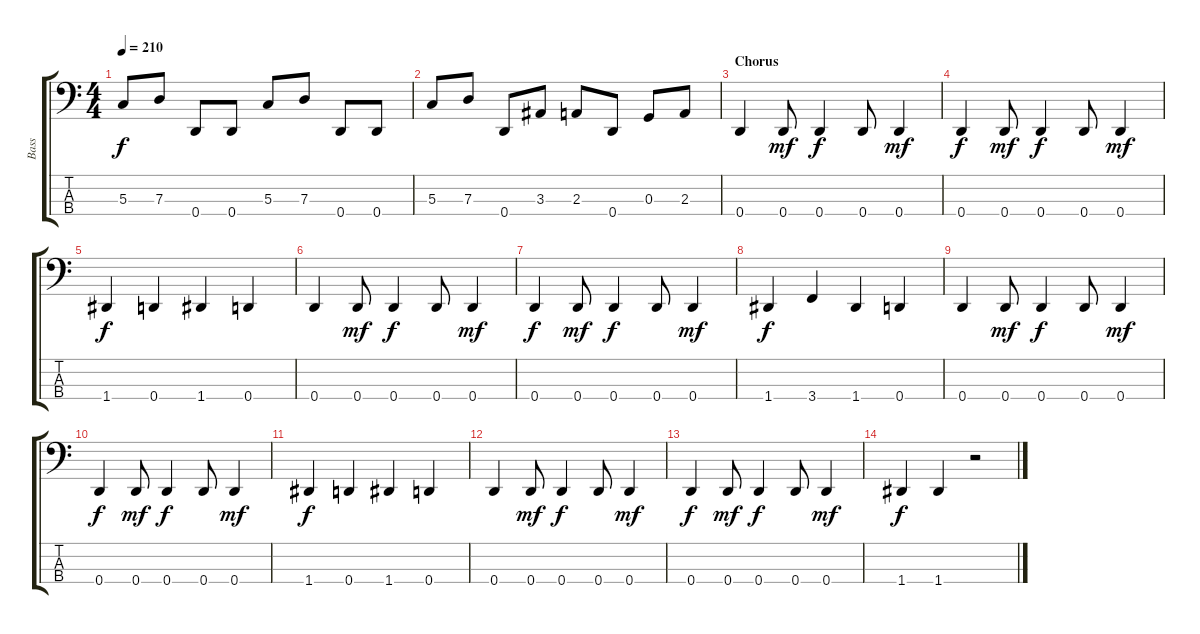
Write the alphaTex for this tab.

\track ("Bass" "Bass") {instrument electricbasspick}
\staff {score tabs}
\tuning (F2 C2 G1 D1) {hide}
\ts (4 4)
\tempo 210
\clef f4
\ks c
5.3.8{dy f} 7.3.8 0.4.8 0.4.8 5.3.8 7.3.8 0.4.8 0.4.8 |
5.3.8 7.3.8 0.4.8 3.3.8 2.3.8 0.4.8 0.3.8 2.3.8 |
\section ("" "Chorus")
0.4.4 0.4.8{dy mf} 0.4.4{dy f} 0.4.8 0.4.4{dy mf} |
0.4.4{dy f} 0.4.8{dy mf} 0.4.4{dy f} 0.4.8 0.4.4{dy mf} |
1.4.4{dy f} 0.4.4 1.4.4 0.4.4 |
0.4.4 0.4.8{dy mf} 0.4.4{dy f} 0.4.8 0.4.4{dy mf} |
0.4.4{dy f} 0.4.8{dy mf} 0.4.4{dy f} 0.4.8 0.4.4{dy mf} |
1.4.4{dy f} 3.4.4 1.4.4 0.4.4 |
0.4.4 0.4.8{dy mf} 0.4.4{dy f} 0.4.8 0.4.4{dy mf} |
0.4.4{dy f} 0.4.8{dy mf} 0.4.4{dy f} 0.4.8 0.4.4{dy mf} |
1.4.4{dy f} 0.4.4 1.4.4 0.4.4 |
0.4.4 0.4.8{dy mf} 0.4.4{dy f} 0.4.8 0.4.4{dy mf} |
0.4.4{dy f} 0.4.8{dy mf} 0.4.4{dy f} 0.4.8 0.4.4{dy mf} |
1.4.4{dy f} 1.4.4 r.2
